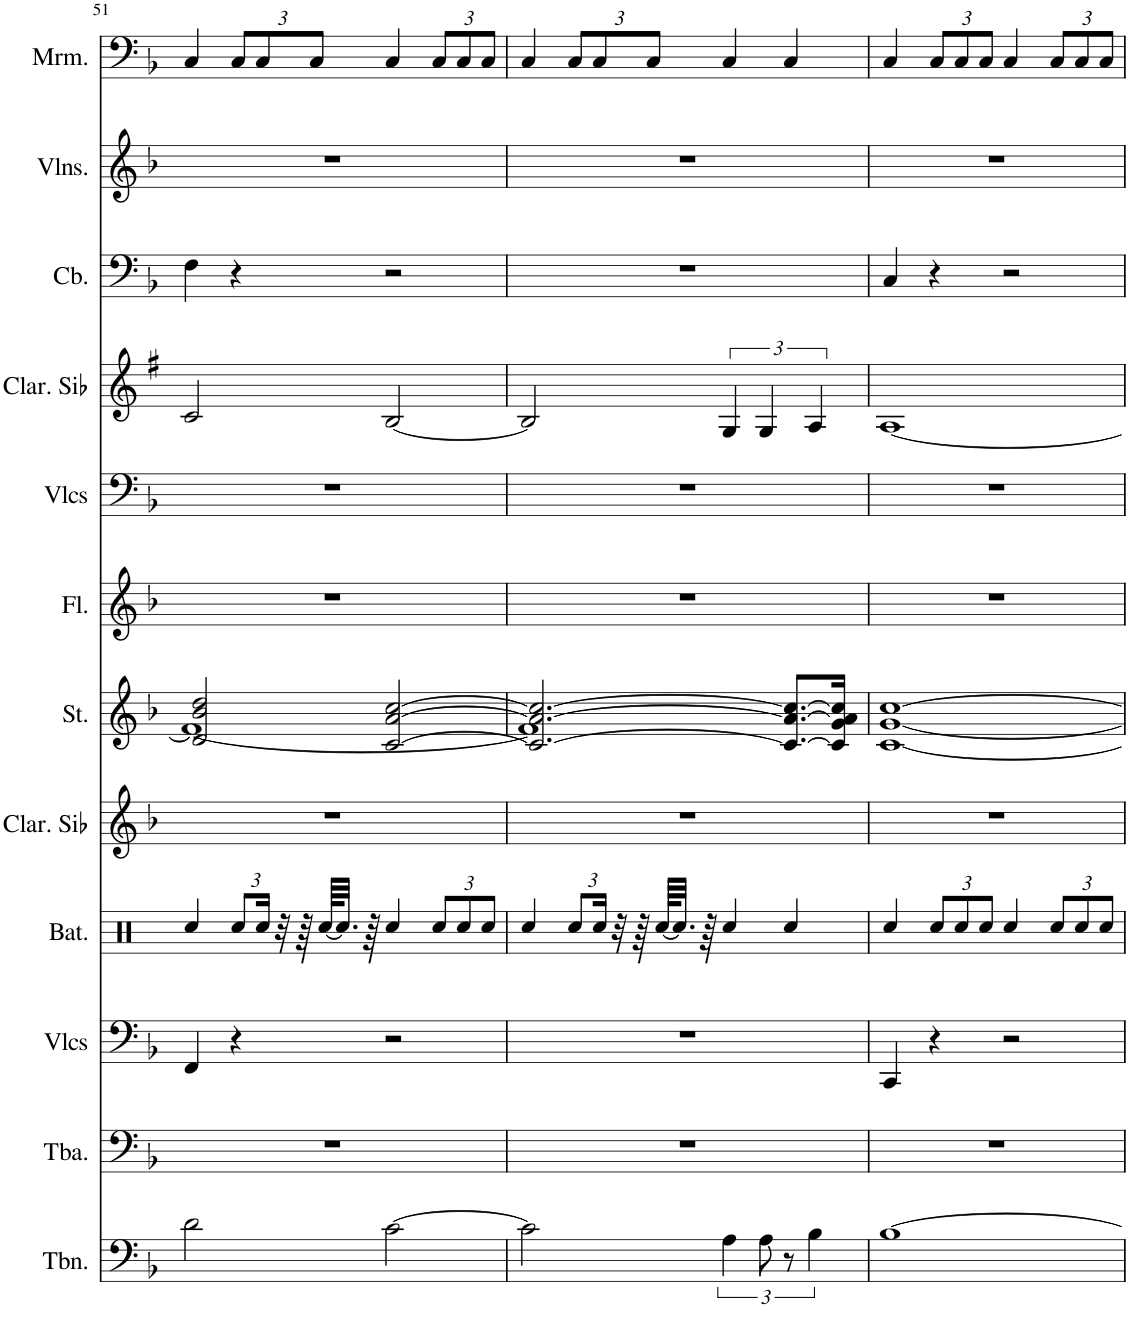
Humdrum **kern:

**kern	**kern	**kern	**kern	**kern	**kern	**kern	**kern	**kern	**kern	**kern	**kern
*part12	*part11	*part10	*part9	*part8	*part7	*part6	*part5	*part4	*part3	*part2	*part1
*staff12	*staff11	*staff10	*staff9	*staff8	*staff7	*staff6	*staff5	*staff4	*staff3	*staff2	*staff1
*I"Trombone, Trombone	*I"Tuba, Tuba	*I"Violoncelles, String Ensemble 1	*I"Batterie, Drums	*I"Clarinette en Sib, Clarinet Pipe	*I"Cordes, String Ensemble 1	*I"Flûte, Flute	*I"Violoncelles, String Ensemble 1	*I"Clarinette en Sib	*I"Contrebasse, Acoustic Bass	*I"Violons, String Ensemble 1	*I"Marimba
*I'Tbn.	*I'Tba.	*I'Vlcs	*I'Bat.	*I'Clar. Sib	*I'St.	*I'Fl.	*I'Vlcs	*I'Clar. Sib	*I'Cb.	*I'Vlns.	*I'Mrm.
!!LO:PB:g=z
*clefF4	*clefF4	*clefF4	*clefX	*clefG2	*clefF4	*clefG2	*clefF4	*clefG2	*clefF4	*clefG2	*clefG2
*	*	*	*	*Trd1c2	*	*	*	*Trd1c2	*Trd7c12	*	*
*k[b-]	*k[b-]	*k[b-]	*k[]	*k[b-]	*k[b-]	*k[b-]	*k[b-]	*k[f#]	*k[b-]	*k[b-]	*k[b-]
*M4/4	*M4/4	*M4/4	*M4/4	*M4/4	*M4/4	*M4/4	*M4/4	*M4/4	*M4/4	*M4/4	*M4/4
=51	=51	=51	=51	=51	=51	=51	=51	=51	=51	=51	=51
*	*	*	*	*	*^	*	*	*	*	*	*
2d\	1r	4FF/	4Rcc/	1r	2d/ 2b-/ 2dd/	1f_	1r	1r	2c/	4F\	1r	4C/
*	*	*	*Xbrackettup	*	*	*	*	*	*	*	*	*Xbrackettup
.	.	4r	12Rcc/L	.	.	.	.	.	.	4r	.	12C/L
.	.	.	24Rcc/Jk	.	.	.	.	.	.	.	.	12C/
.	.	.	32r	.	.	.	.	.	.	.	.	.
.	.	.	64r	.	.	.	.	.	.	.	.	.
.	.	.	.	.	.	.	.	.	.	.	.	12C/J
.	.	.	[64Rcc/KLLL	.	.	.	.	.	.	.	.	.
.	.	.	32.Rcc/JJJ]	.	.	.	.	.	.	.	.	.
.	.	.	64r	.	.	.	.	.	.	.	.	.
[2c\	.	2r	4Rcc/	.	[2c/ [2a/ [2cc/	.	.	.	[2B/	2r	.	4C/
.	.	.	12Rcc/L	.	.	.	.	.	.	.	.	12C/L
.	.	.	12Rcc/	.	.	.	.	.	.	.	.	12C/
.	.	.	12Rcc/J	.	.	.	.	.	.	.	.	12C/J
=52	=52	=52	=52	=52	=52	=52	=52	=52	=52	=52	=52	=52
2c\]	1r	1r	4Rcc/	1r	2.c/_ 2.a/_ 2.cc/_	1f]	1r	1r	2B/]	1r	1r	4C/
.	.	.	12Rcc/L	.	.	.	.	.	.	.	.	12C/L
.	.	.	24Rcc/Jk	.	.	.	.	.	.	.	.	12C/
.	.	.	32r	.	.	.	.	.	.	.	.	.
.	.	.	64r	.	.	.	.	.	.	.	.	.
.	.	.	.	.	.	.	.	.	.	.	.	12C/J
.	.	.	[64Rcc/KLLL	.	.	.	.	.	.	.	.	.
.	.	.	32.Rcc/JJJ]	.	.	.	.	.	.	.	.	.
.	.	.	64r	.	.	.	.	.	.	.	.	.
6A\	.	.	4Rcc/	.	.	.	.	.	6G/	.	.	4C/
12A\	.	.	.	.	.	.	.	.	6G/	.	.	.
12r	.	.	4Rcc/	.	8.c/_ 8.a/_ 8.cc/_L	.	.	.	.	.	.	4C/
6B-\	.	.	.	.	.	.	.	.	6A/	.	.	.
.	.	.	.	.	16c/] 16g/ 16a/] 16cc/]Jk	.	.	.	.	.	.	.
*	*	*	*	*	*v	*v	*	*	*	*	*	*
=53	=53	=53	=53	=53	=53	=53	=53	=53	=53	=53	=53
[1B-	1r	4CC/	4Rcc/	1r	[1c [1g [1cc	1r	1r	[1A	4C/	1r	4C/
.	.	4r	12Rcc/L	.	.	.	.	.	4r	.	12C/L
.	.	.	12Rcc/	.	.	.	.	.	.	.	12C/
.	.	.	12Rcc/J	.	.	.	.	.	.	.	12C/J
.	.	2r	4Rcc/	.	.	.	.	.	2r	.	4C/
.	.	.	12Rcc/L	.	.	.	.	.	.	.	12C/L
.	.	.	12Rcc/	.	.	.	.	.	.	.	12C/
.	.	.	12Rcc/J	.	.	.	.	.	.	.	12C/J
=	=	=	=	=	=	=	=	=	=	=	=
*-	*-	*-	*-	*-	*-	*-	*-	*-	*-	*-	*-
